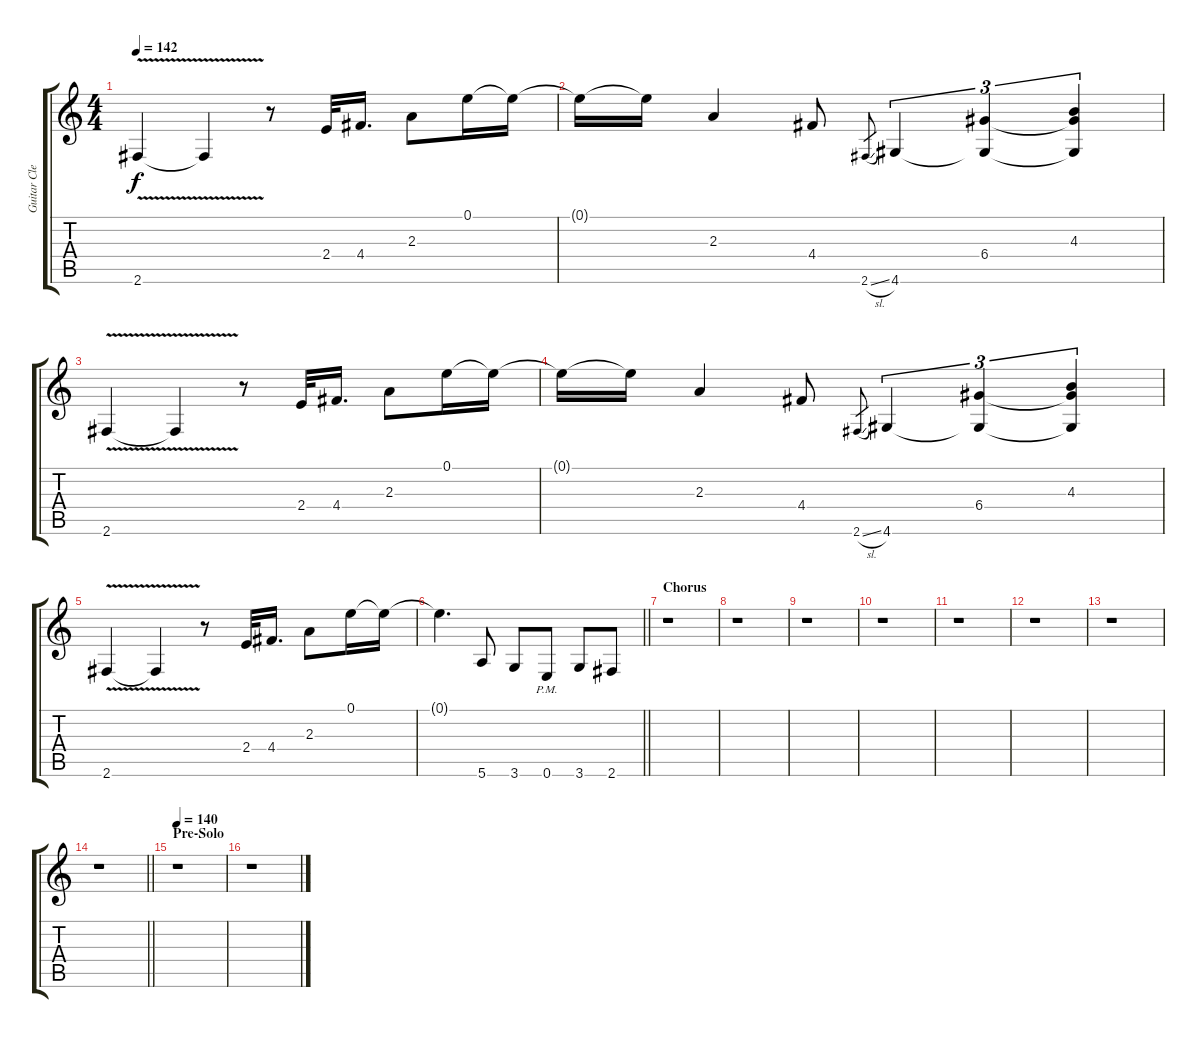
\track ("Guitar Clean" "Guitar Cle") {instrument electricguitarclean}
\staff {score tabs}
\tuning (E4 B3 G3 D3 A2 E2) {hide}
\ts (4 4)
\tempo 142
\clef g2
\ks c
2.6{v}.4{dy f} 2.6{t}.4 r.8 2.4.32 4.4.16{d} 2.3.8 0.1.16 0.1{t}.16 |
0.1{t}.16 0.1{t}.16 2.3.4 4.4.8 2.6{sl}.8{gr} 4.6.4{tu (3 2)} (6.4 4.6{t}).4{tu (3 2)} (4.3 6.4{t} 4.6{t}).4{tu (3 2)} |
2.6{v}.4 2.6{t}.4 r.8 2.4.32 4.4.16{d} 2.3.8 0.1.16 0.1{t}.16 |
0.1{t}.16 0.1{t}.16 2.3.4 4.4.8 2.6{sl}.8{gr} 4.6.4{tu (3 2)} (6.4 4.6{t}).4{tu (3 2)} (4.3 6.4{t} 4.6{t}).4{tu (3 2)} |
2.6{v}.4 2.6{t}.4 r.8 2.4.32 4.4.16{d} 2.3.8 0.1.16 0.1{t}.16 |
\barLineRight lightlight
0.1{t}.4{d} 5.6.8 3.6.8 0.6{pm}.8 3.6.8 2.6.8 |
\section ("" "Chorus")
r.1 |
r.1 |
r.1 |
r.1 |
r.1 |
r.1 |
r.1 |
\barLineRight lightlight
r.1 |
\section ("" "Pre-Solo")
\tempo 140
r.1 |
r.1
